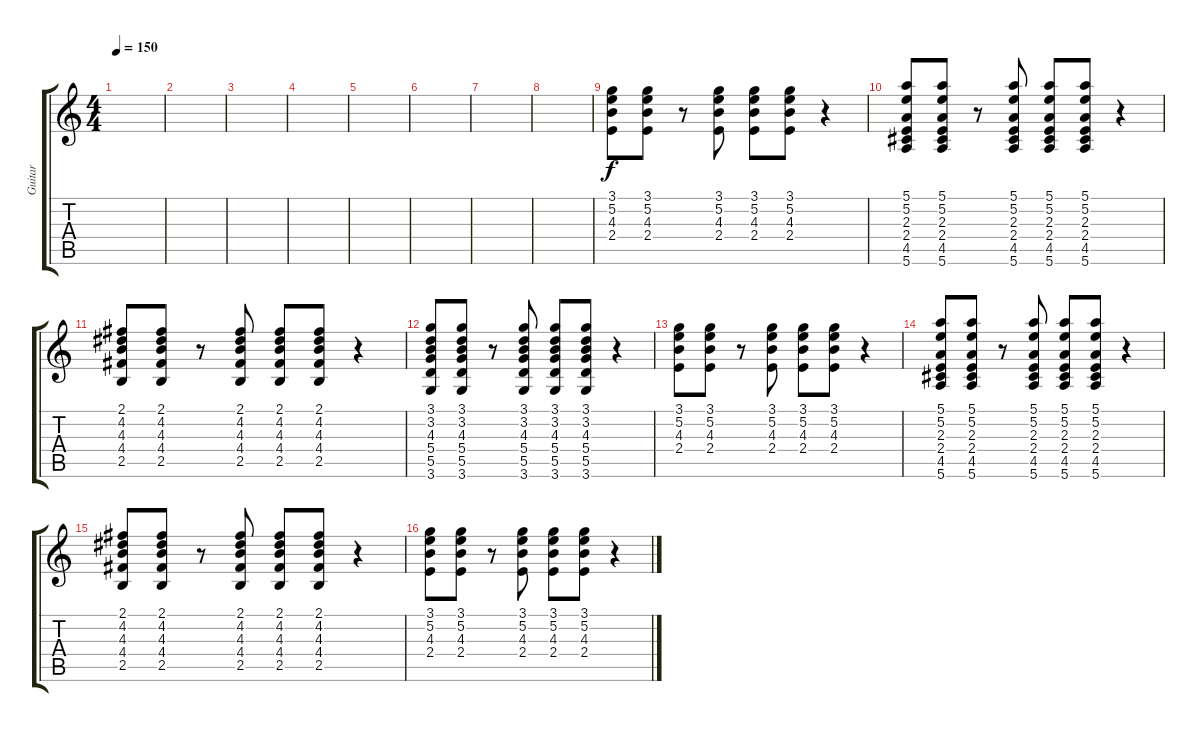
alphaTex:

\track ("Guitar" "Guitar") {instrument acousticguitarnylon}
\staff {score tabs}
\tuning (E4 B3 G3 D3 A2 E2) {hide}
\ts (4 4)
\tempo 150
\clef g2
\ks c
|
|
|
|
|
|
|
|
(3.1 5.2 4.3 2.4).8{volume 11 instrument acousticguitarnylon} (3.1 5.2 4.3 2.4).8 r.8 (3.1 5.2 4.3 2.4).8 (3.1 5.2 4.3 2.4).8 (3.1 5.2 4.3 2.4).8 r.4 |
(5.1 5.2 2.3 2.4 4.5 5.6).8 (5.1 5.2 2.3 2.4 4.5 5.6).8 r.8 (5.1 5.2 2.3 2.4 4.5 5.6).8 (5.1 5.2 2.3 2.4 4.5 5.6).8 (5.1 5.2 2.3 2.4 4.5 5.6).8 r.4 |
(2.1 4.2 4.3 4.4 2.5).8 (2.1 4.2 4.3 4.4 2.5).8 r.8 (2.1 4.2 4.3 4.4 2.5).8 (2.1 4.2 4.3 4.4 2.5).8 (2.1 4.2 4.3 4.4 2.5).8 r.4 |
(3.1 3.2 4.3 5.4 5.5 3.6).8 (3.1 3.2 4.3 5.4 5.5 3.6).8 r.8 (3.1 3.2 4.3 5.4 5.5 3.6).8 (3.1 3.2 4.3 5.4 5.5 3.6).8 (3.1 3.2 4.3 5.4 5.5 3.6).8 r.4 |
(3.1 5.2 4.3 2.4).8 (3.1 5.2 4.3 2.4).8 r.8 (3.1 5.2 4.3 2.4).8 (3.1 5.2 4.3 2.4).8 (3.1 5.2 4.3 2.4).8 r.4 |
(5.1 5.2 2.3 2.4 4.5 5.6).8 (5.1 5.2 2.3 2.4 4.5 5.6).8 r.8 (5.1 5.2 2.3 2.4 4.5 5.6).8 (5.1 5.2 2.3 2.4 4.5 5.6).8 (5.1 5.2 2.3 2.4 4.5 5.6).8 r.4 |
(2.1 4.2 4.3 4.4 2.5).8 (2.1 4.2 4.3 4.4 2.5).8 r.8 (2.1 4.2 4.3 4.4 2.5).8 (2.1 4.2 4.3 4.4 2.5).8 (2.1 4.2 4.3 4.4 2.5).8 r.4 |
(3.1 5.2 4.3 2.4).8{volume 11 instrument acousticguitarnylon} (3.1 5.2 4.3 2.4).8 r.8 (3.1 5.2 4.3 2.4).8 (3.1 5.2 4.3 2.4).8 (3.1 5.2 4.3 2.4).8 r.4
